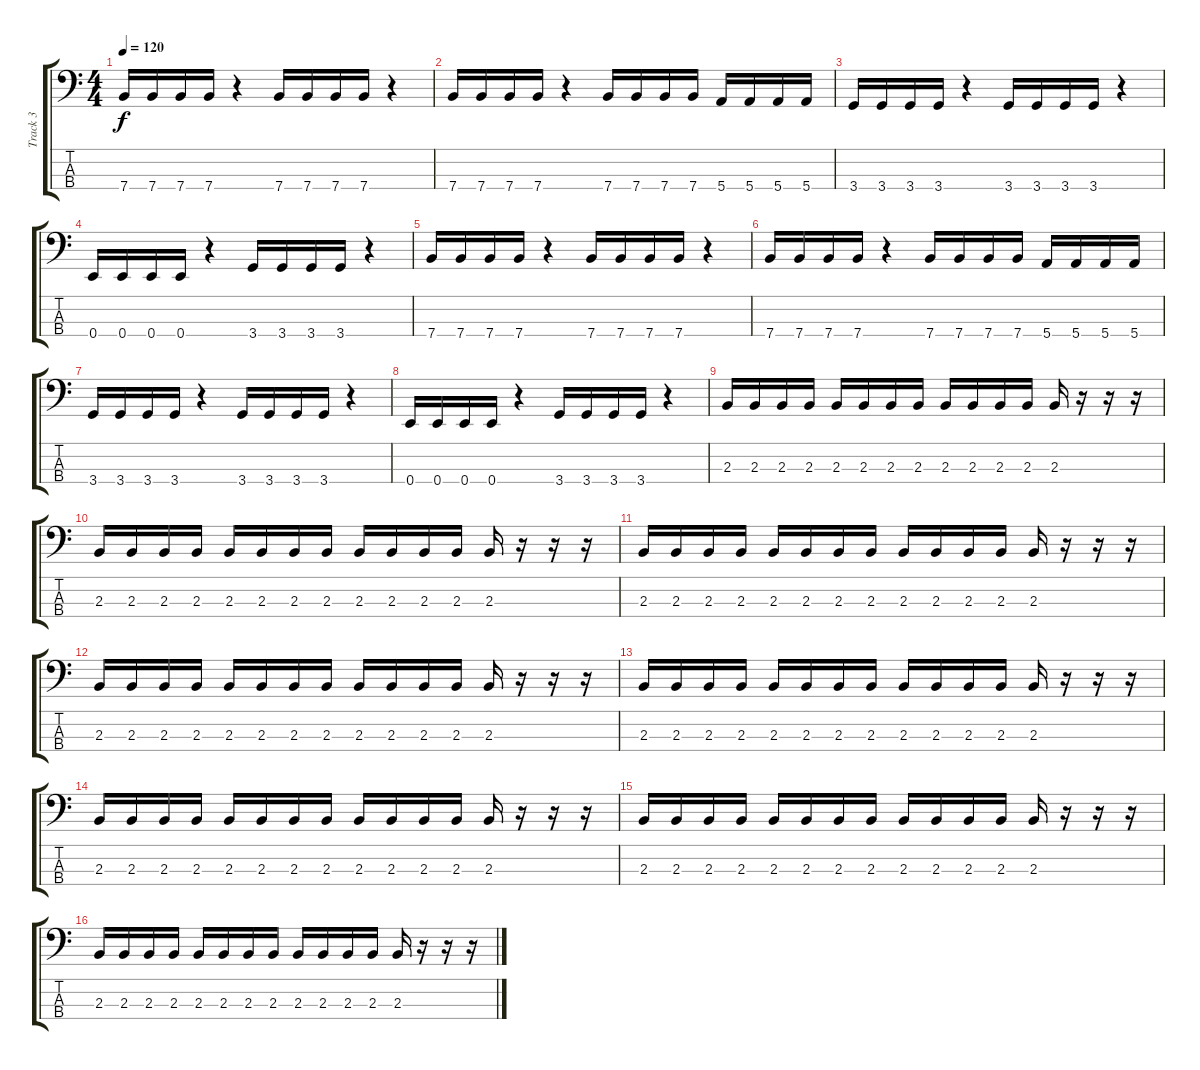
\track ("Track 3" "Track 3") {instrument fretlessbass}
\staff {score tabs}
\tuning (G2 D2 A1 E1) {hide}
\ts (4 4)
\tempo 120
\clef f4
\ks c
7.4.16{dy f} 7.4.16 7.4.16 7.4.16 r.4 7.4.16 7.4.16 7.4.16 7.4.16 r.4 |
7.4.16 7.4.16 7.4.16 7.4.16 r.4 7.4.16 7.4.16 7.4.16 7.4.16 5.4.16 5.4.16 5.4.16 5.4.16 |
3.4.16 3.4.16 3.4.16 3.4.16 r.4 3.4.16 3.4.16 3.4.16 3.4.16 r.4 |
0.4.16 0.4.16 0.4.16 0.4.16 r.4 3.4.16 3.4.16 3.4.16 3.4.16 r.4 |
7.4.16 7.4.16 7.4.16 7.4.16 r.4 7.4.16 7.4.16 7.4.16 7.4.16 r.4 |
7.4.16 7.4.16 7.4.16 7.4.16 r.4 7.4.16 7.4.16 7.4.16 7.4.16 5.4.16 5.4.16 5.4.16 5.4.16 |
3.4.16 3.4.16 3.4.16 3.4.16 r.4 3.4.16 3.4.16 3.4.16 3.4.16 r.4 |
0.4.16 0.4.16 0.4.16 0.4.16 r.4 3.4.16 3.4.16 3.4.16 3.4.16 r.4 |
2.3.16 2.3.16 2.3.16 2.3.16 2.3.16 2.3.16 2.3.16 2.3.16 2.3.16 2.3.16 2.3.16 2.3.16 2.3.16 r.16 r.16 r.16 |
2.3.16 2.3.16 2.3.16 2.3.16 2.3.16 2.3.16 2.3.16 2.3.16 2.3.16 2.3.16 2.3.16 2.3.16 2.3.16 r.16 r.16 r.16 |
2.3.16 2.3.16 2.3.16 2.3.16 2.3.16 2.3.16 2.3.16 2.3.16 2.3.16 2.3.16 2.3.16 2.3.16 2.3.16 r.16 r.16 r.16 |
2.3.16 2.3.16 2.3.16 2.3.16 2.3.16 2.3.16 2.3.16 2.3.16 2.3.16 2.3.16 2.3.16 2.3.16 2.3.16 r.16 r.16 r.16 |
2.3.16 2.3.16 2.3.16 2.3.16 2.3.16 2.3.16 2.3.16 2.3.16 2.3.16 2.3.16 2.3.16 2.3.16 2.3.16 r.16 r.16 r.16 |
2.3.16 2.3.16 2.3.16 2.3.16 2.3.16 2.3.16 2.3.16 2.3.16 2.3.16 2.3.16 2.3.16 2.3.16 2.3.16 r.16 r.16 r.16 |
2.3.16 2.3.16 2.3.16 2.3.16 2.3.16 2.3.16 2.3.16 2.3.16 2.3.16 2.3.16 2.3.16 2.3.16 2.3.16 r.16 r.16 r.16 |
2.3.16 2.3.16 2.3.16 2.3.16 2.3.16 2.3.16 2.3.16 2.3.16 2.3.16 2.3.16 2.3.16 2.3.16 2.3.16 r.16 r.16 r.16
